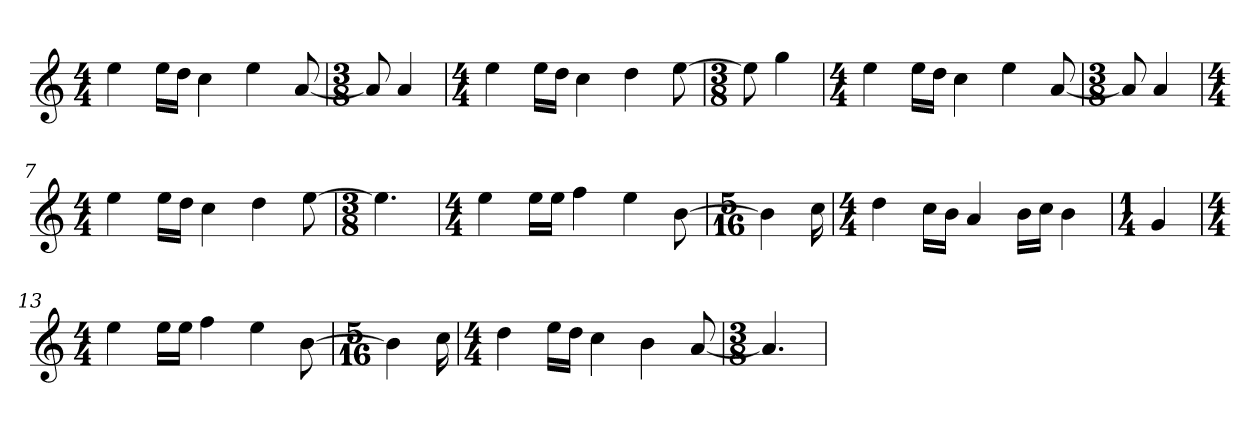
**kern
*part1
*staff1
*clefG2
*k[]
*M4/4
=1
4ee\
16ee\LL
16dd\JJ
4cc\
4ee\
[8a/
=2
*M3/8
8a/]
4a/
=3
*M4/4
4ee\
16ee\LL
16dd\JJ
4cc\
4dd\
[8ee\
=4
*M3/8
8ee\]
4gg\
=5
*M4/4
4ee\
16ee\LL
16dd\JJ
4cc\
4ee\
[8a/
=6
*M3/8
8a/]
4a/
=7
*M4/4
4ee\
16ee\LL
16dd\JJ
4cc\
4dd\
[8ee\
!!LO:LB:g=z
=8
*M3/8
4.ee\]
=9
*M4/4
4ee\
16ee\LL
16ee\JJ
4ff\
4ee\
[8b\
=10
*M5/16
4b\]
16cc\
=11
*M4/4
4dd\
16cc\LL
16b\JJ
4a/
16b\LL
16cc\JJ
4b\
=12
*M1/4
4g/
=13
*M4/4
4ee\
16ee\LL
16ee\JJ
4ff\
4ee\
[8b\
=14
*M5/16
4b\]
16cc\
!!LO:LB:g=z
=15
*M4/4
4dd\
16ee\LL
16dd\JJ
4cc\
4b\
[8a/
=16
*M3/8
4.a/]
=
*-
